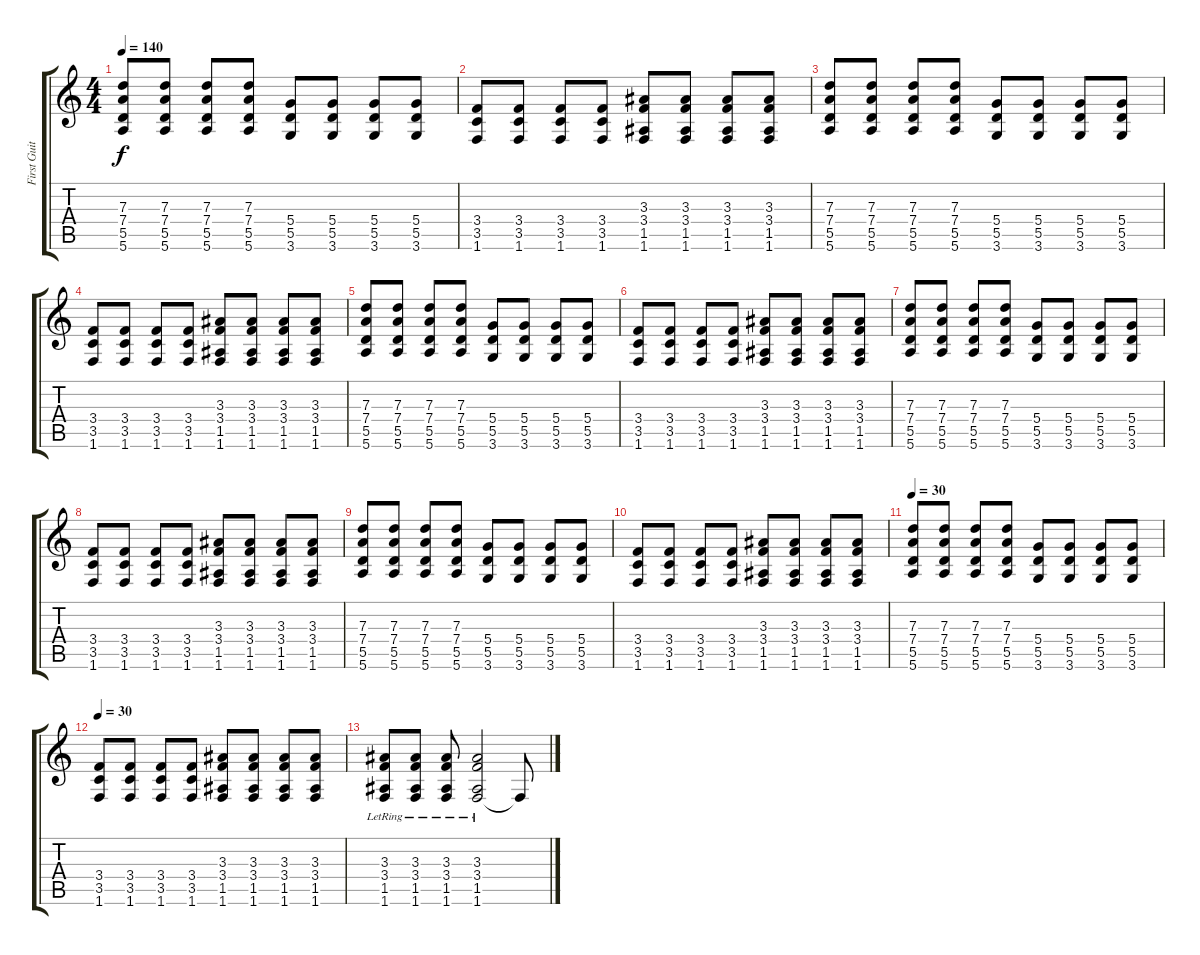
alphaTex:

\track ("First Guitar" "First Guit") {instrument distortionguitar}
\staff {score tabs}
\tuning (E4 B3 G3 D3 A2 E2) {hide}
\ts (4 4)
\tempo 140
\clef g2
\ks c
(7.3 7.4 5.5 5.6).8{dy f} (7.3 7.4 5.5 5.6).8 (7.3 7.4 5.5 5.6).8 (7.3 7.4 5.5 5.6).8 (5.4 5.5 3.6).8 (5.4 5.5 3.6).8 (5.4 5.5 3.6).8 (5.4 5.5 3.6).8 |
(3.4 3.5 1.6).8 (3.4 3.5 1.6).8 (3.4 3.5 1.6).8 (3.4 3.5 1.6).8 (3.3 3.4 1.5 1.6).8 (3.3 3.4 1.5 1.6).8 (3.3 3.4 1.5 1.6).8 (3.3 3.4 1.5 1.6).8 |
(7.3 7.4 5.5 5.6).8 (7.3 7.4 5.5 5.6).8 (7.3 7.4 5.5 5.6).8 (7.3 7.4 5.5 5.6).8 (5.4 5.5 3.6).8 (5.4 5.5 3.6).8 (5.4 5.5 3.6).8 (5.4 5.5 3.6).8 |
(3.4 3.5 1.6).8 (3.4 3.5 1.6).8 (3.4 3.5 1.6).8 (3.4 3.5 1.6).8 (3.3 3.4 1.5 1.6).8 (3.3 3.4 1.5 1.6).8 (3.3 3.4 1.5 1.6).8 (3.3 3.4 1.5 1.6).8 |
(7.3 7.4 5.5 5.6).8 (7.3 7.4 5.5 5.6).8 (7.3 7.4 5.5 5.6).8 (7.3 7.4 5.5 5.6).8 (5.4 5.5 3.6).8 (5.4 5.5 3.6).8 (5.4 5.5 3.6).8 (5.4 5.5 3.6).8 |
(3.4 3.5 1.6).8 (3.4 3.5 1.6).8 (3.4 3.5 1.6).8 (3.4 3.5 1.6).8 (3.3 3.4 1.5 1.6).8 (3.3 3.4 1.5 1.6).8 (3.3 3.4 1.5 1.6).8 (3.3 3.4 1.5 1.6).8 |
(7.3 7.4 5.5 5.6).8 (7.3 7.4 5.5 5.6).8 (7.3 7.4 5.5 5.6).8 (7.3 7.4 5.5 5.6).8 (5.4 5.5 3.6).8 (5.4 5.5 3.6).8 (5.4 5.5 3.6).8 (5.4 5.5 3.6).8 |
(3.4 3.5 1.6).8 (3.4 3.5 1.6).8 (3.4 3.5 1.6).8 (3.4 3.5 1.6).8 (3.3 3.4 1.5 1.6).8 (3.3 3.4 1.5 1.6).8 (3.3 3.4 1.5 1.6).8 (3.3 3.4 1.5 1.6).8 |
(7.3 7.4 5.5 5.6).8 (7.3 7.4 5.5 5.6).8 (7.3 7.4 5.5 5.6).8 (7.3 7.4 5.5 5.6).8 (5.4 5.5 3.6).8 (5.4 5.5 3.6).8 (5.4 5.5 3.6).8 (5.4 5.5 3.6).8 |
(3.4 3.5 1.6).8 (3.4 3.5 1.6).8 (3.4 3.5 1.6).8 (3.4 3.5 1.6).8 (3.3 3.4 1.5 1.6).8 (3.3 3.4 1.5 1.6).8 (3.3 3.4 1.5 1.6).8 (3.3 3.4 1.5 1.6).8 |
\tempo 30
(7.3 7.4 5.5 5.6).8 (7.3 7.4 5.5 5.6).8 (7.3 7.4 5.5 5.6).8 (7.3 7.4 5.5 5.6).8 (5.4 5.5 3.6).8 (5.4 5.5 3.6).8 (5.4 5.5 3.6).8 (5.4 5.5 3.6).8 |
\tempo 30
(3.4 3.5 1.6).8 (3.4 3.5 1.6).8 (3.4 3.5 1.6).8 (3.4 3.5 1.6).8 (3.3 3.4 1.5 1.6).8 (3.3 3.4 1.5 1.6).8 (3.3 3.4 1.5 1.6).8 (3.3 3.4 1.5 1.6).8 |
(3.3{lr} 3.4{lr} 1.5{lr} 1.6{lr}).8 (3.3{lr} 3.4{lr} 1.5{lr} 1.6{lr}).8 (3.3{lr} 3.4{lr} 1.5{lr} 1.6{lr}).8 (3.3{lr} 3.4{lr} 1.5{lr} 1.6{lr}).2 1.6{t}.8
